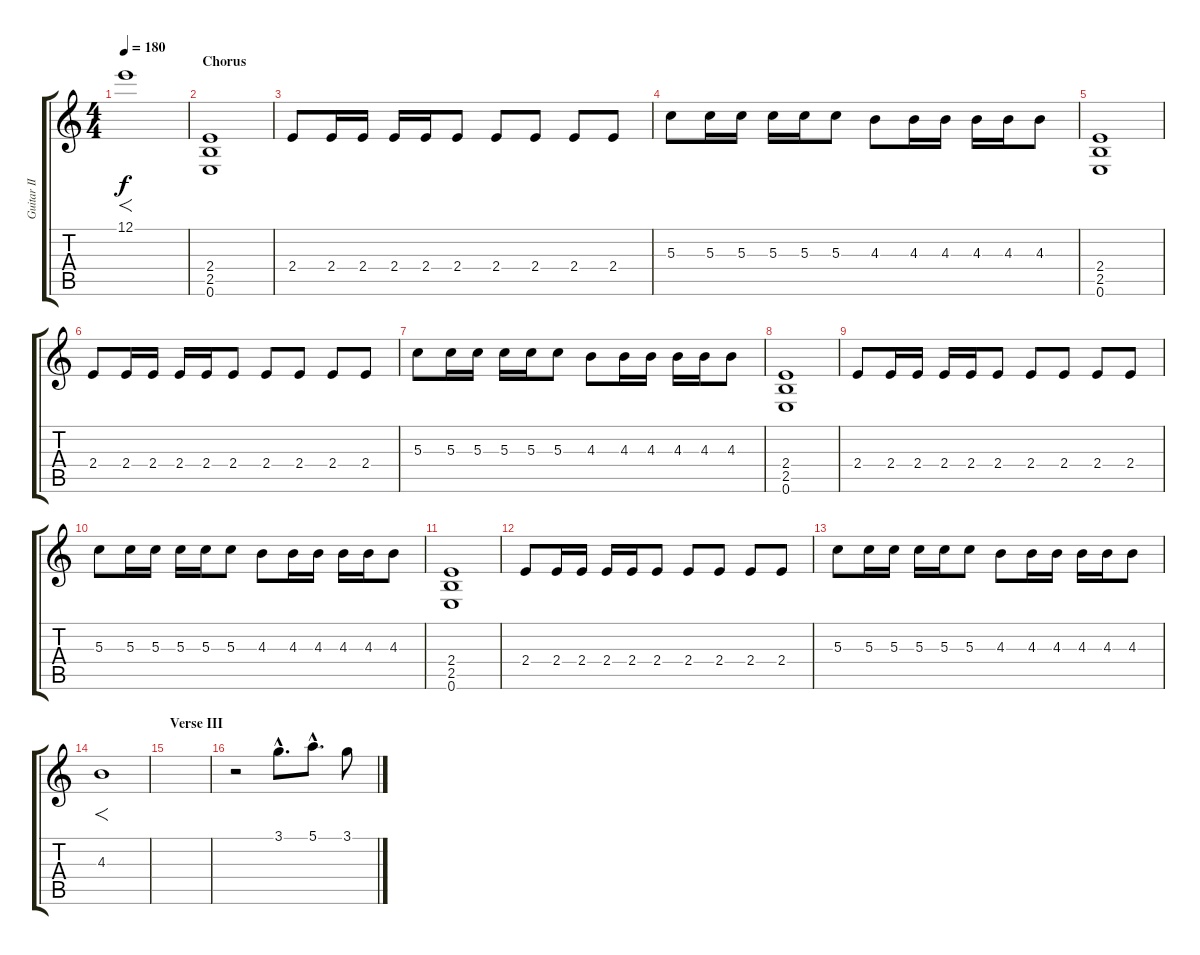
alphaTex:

\track ("Guitar II" "Guitar II") {instrument distortionguitar}
\staff {score tabs}
\tuning (E4 B3 G3 D3 A2 E2) {hide}
\ts (4 4)
\tempo 180
\clef g2
\ks c
12.1.1{f dy f} |
\section ("" "Chorus")
(2.4 2.5 0.6).1 |
2.4.8 2.4.16 2.4.16 2.4.16 2.4.16 2.4.8 2.4.8 2.4.8 2.4.8 2.4.8 |
5.3.8 5.3.16 5.3.16 5.3.16 5.3.16 5.3.8 4.3.8 4.3.16 4.3.16 4.3.16 4.3.16 4.3.8 |
(2.4 2.5 0.6).1 |
2.4.8 2.4.16 2.4.16 2.4.16 2.4.16 2.4.8 2.4.8 2.4.8 2.4.8 2.4.8 |
5.3.8 5.3.16 5.3.16 5.3.16 5.3.16 5.3.8 4.3.8 4.3.16 4.3.16 4.3.16 4.3.16 4.3.8 |
(2.4 2.5 0.6).1 |
2.4.8 2.4.16 2.4.16 2.4.16 2.4.16 2.4.8 2.4.8 2.4.8 2.4.8 2.4.8 |
5.3.8 5.3.16 5.3.16 5.3.16 5.3.16 5.3.8 4.3.8 4.3.16 4.3.16 4.3.16 4.3.16 4.3.8 |
(2.4 2.5 0.6).1 |
2.4.8 2.4.16 2.4.16 2.4.16 2.4.16 2.4.8 2.4.8 2.4.8 2.4.8 2.4.8 |
5.3.8 5.3.16 5.3.16 5.3.16 5.3.16 5.3.8 4.3.8 4.3.16 4.3.16 4.3.16 4.3.16 4.3.8 |
4.3.1{f} |
\section ("" "Verse III")
|
r.2 3.1{hac}.8{d} 5.1{hac}.8{d} 3.1.8
